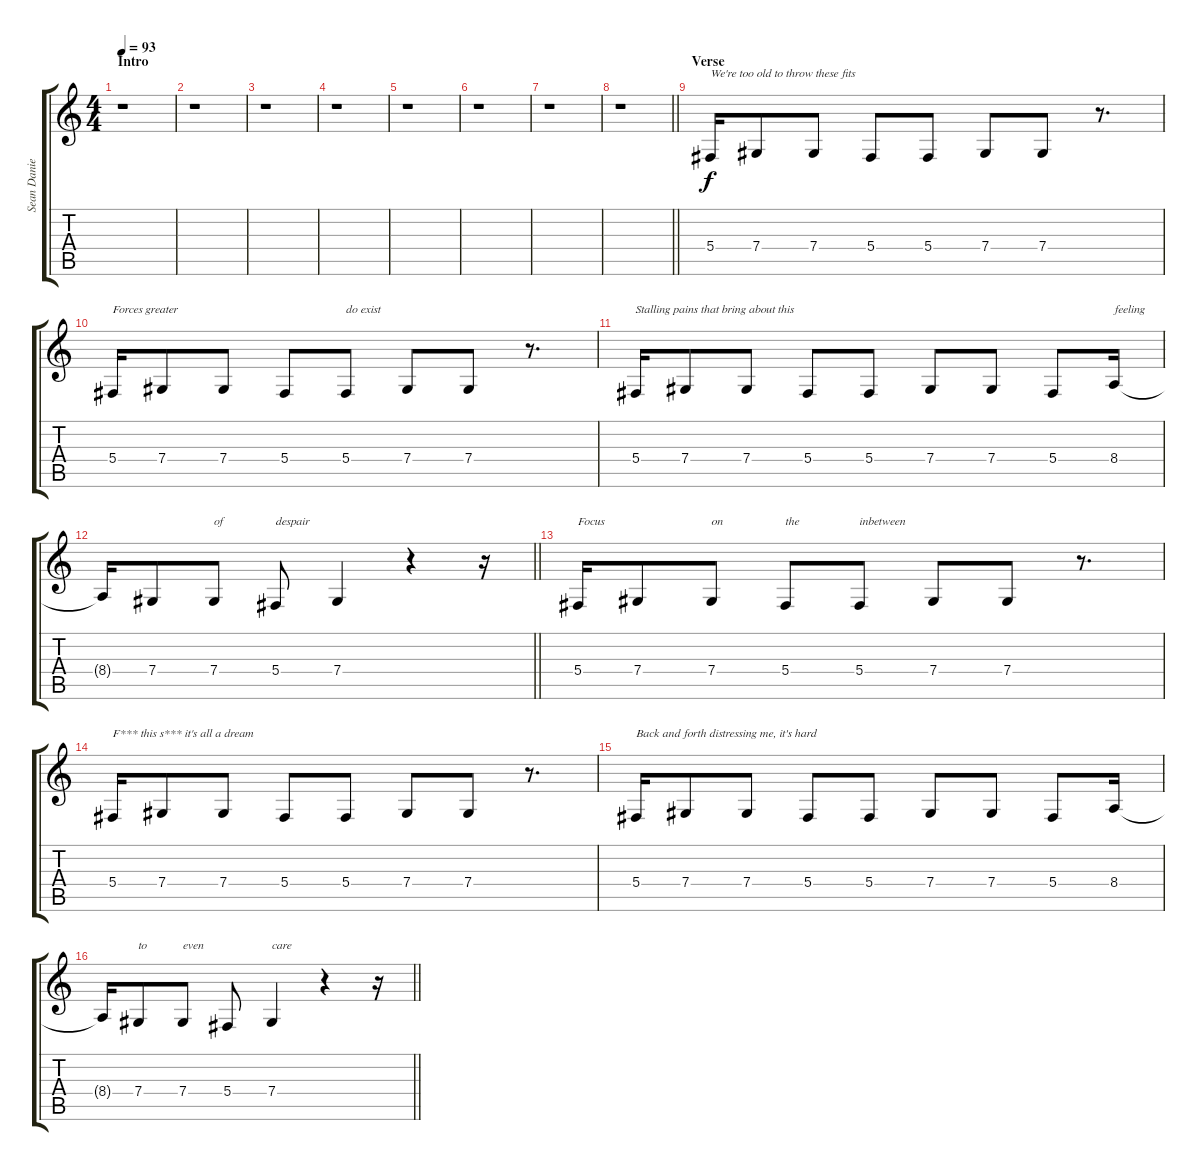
\track ("Sean Danielsen (Vocals)" "Sean Danie") {instrument violin}
\staff {score tabs}
\tuning (Eb4 Bb3 Gb3 Db3 Ab2 Db2) {hide}
\ts (4 4)
\section ("" "Intro")
\tempo 93
\clef g2
\ks c
r.1{dy f instrument violin} |
r.1 |
r.1 |
r.1 |
r.1 |
r.1 |
r.1 |
\barLineRight lightlight
r.1 |
\section ("" "Verse")
5.4.16{txt "We're too old to throw these fits"} 7.4.8 7.4.8 5.4.8 5.4.8 7.4.8 7.4.8 r.8{d} |
5.4.16{txt "Forces greater "} 7.4.8 7.4.8 5.4.8 5.4.8{txt "do exist"} 7.4.8 7.4.8 r.8{d} |
5.4.16{txt "Stalling pains that bring about this"} 7.4.8 7.4.8 5.4.8 5.4.8 7.4.8 7.4.8 5.4.8 8.4.16{txt "feeling"} |
\barLineRight lightlight
8.4{t}.16 7.4.8 7.4.8{txt "of"} 5.4.8{txt "despair"} 7.4.4 r.4 r.16 |
5.4.16{txt "Focus"} 7.4.8 7.4.8{txt "on"} 5.4.8{txt "the"} 5.4.8{txt "inbetween"} 7.4.8 7.4.8 r.8{d} |
5.4.16{txt "F*** this s*** it's all a dream"} 7.4.8 7.4.8 5.4.8 5.4.8 7.4.8 7.4.8 r.8{d} |
5.4.16{txt "Back and forth distressing me, it's hard"} 7.4.8 7.4.8 5.4.8 5.4.8 7.4.8 7.4.8 5.4.8 8.4.16 |
\barLineRight lightlight
8.4{t}.16 7.4.8{txt "to"} 7.4.8{txt "even"} 5.4.8 7.4.4{txt "care"} r.4 r.16
